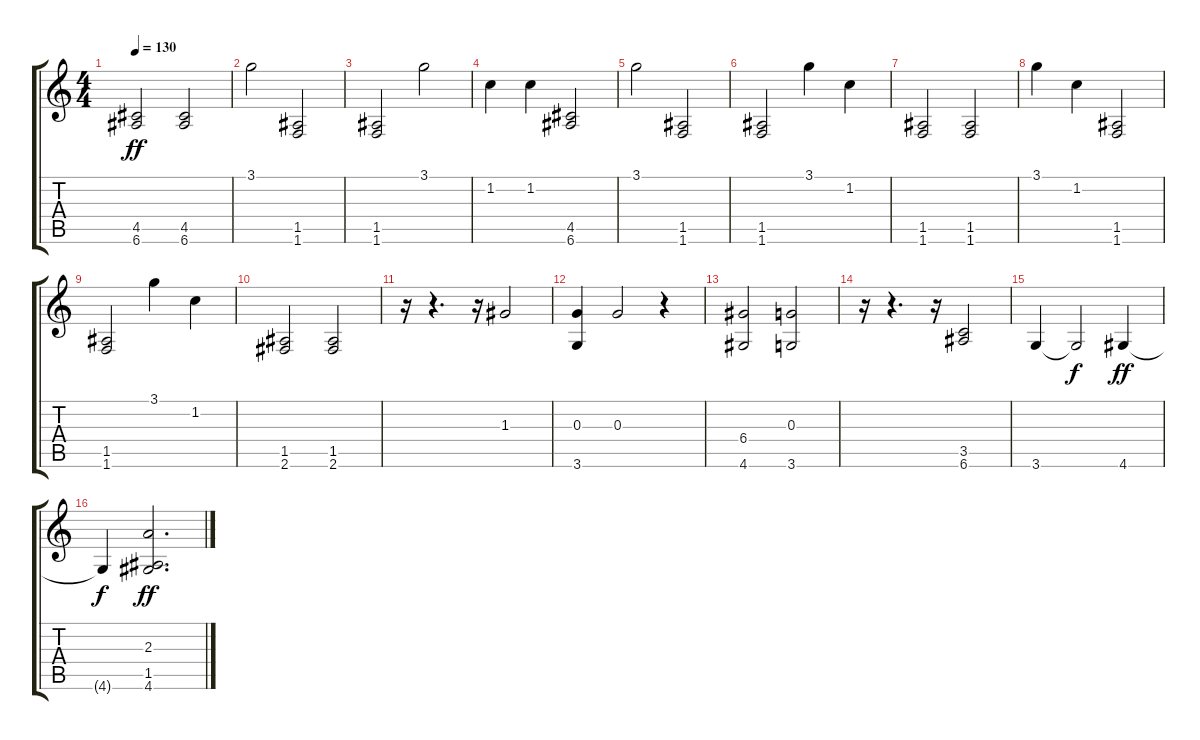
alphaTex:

\track "" {instrument distortionguitar}
\staff {score tabs}
\tuning (E4 B3 G3 D3 A2 E2) {hide}
\ts (4 4)
\tempo 130
\clef g2
\ks c
(4.5 6.6).2{dy ff} (4.5 6.6).2 |
3.1.2 (1.5 1.6).2 |
(1.5 1.6).2 3.1.2 |
1.2.4 1.2.4 (4.5 6.6).2 |
3.1.2 (1.5 1.6).2 |
(1.5 1.6).2 3.1.4 1.2.4 |
(1.5 1.6).2 (1.5 1.6).2 |
3.1.4 1.2.4 (1.5 1.6).2 |
(1.5 1.6).2 3.1.4 1.2.4 |
(1.5 2.6).2 (1.5 2.6).2 |
r.16 r.4{d} r.16 1.3.2 |
(0.3 3.6).4 0.3.2 r.4 |
(6.4 4.6).2 (0.3 3.6).2 |
r.16 r.4{d} r.16 (3.5 6.6).2 |
3.6.4 3.6{t}.2{dy f} 4.6.4{dy ff} |
4.6{t}.4{dy f} (2.3 1.5 4.6).2{d dy ff}
